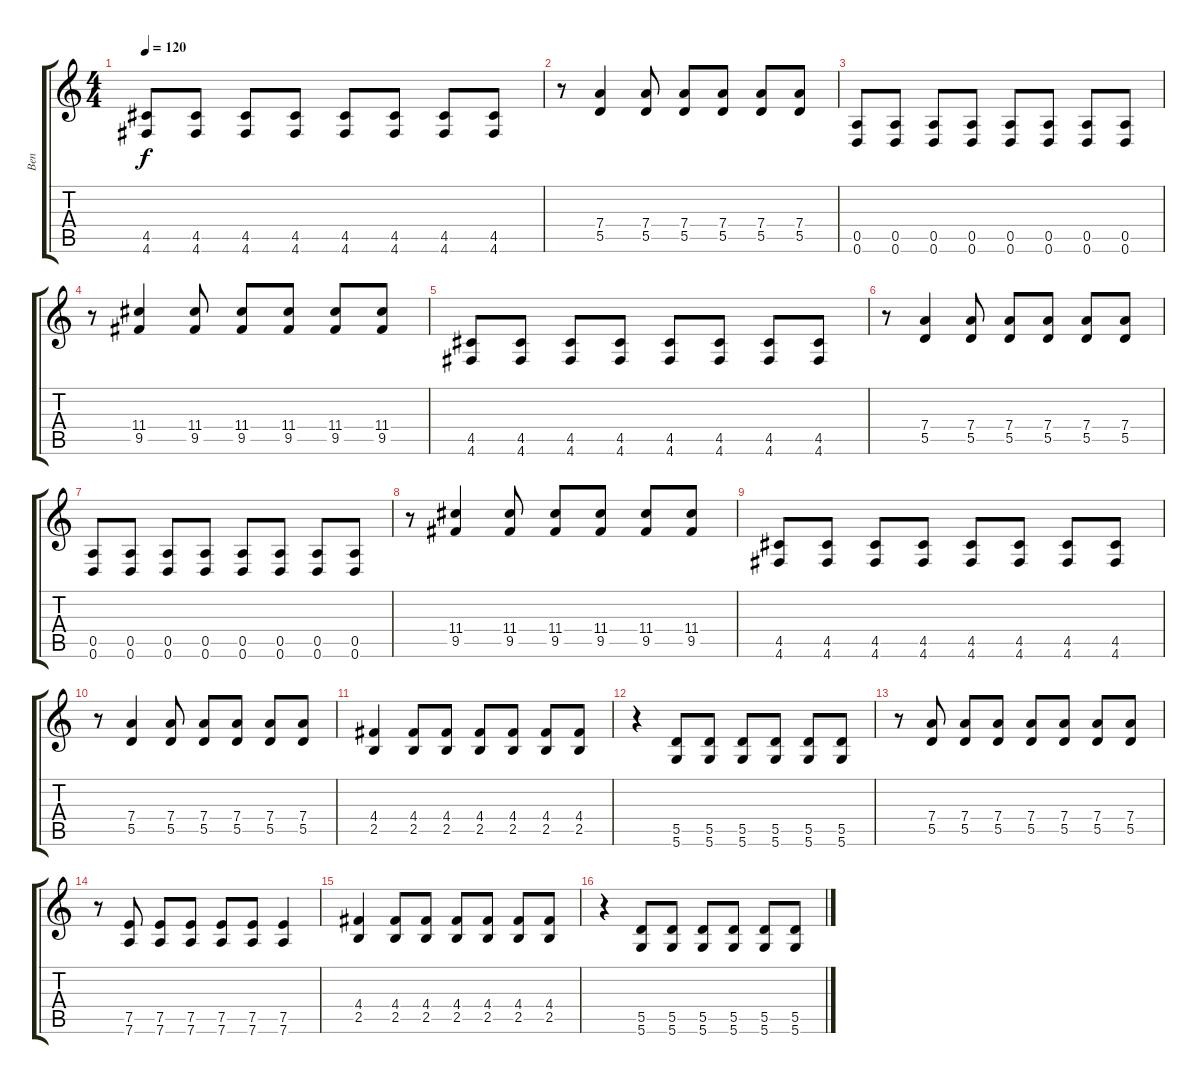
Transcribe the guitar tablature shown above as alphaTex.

\track ("Ben" "Ben") {instrument electricguitarclean}
\staff {score tabs}
\tuning (E4 B3 G3 D3 A2 D2) {hide}
\ts (4 4)
\tempo 120
\clef g2
\ks c
(4.5 4.6).8{dy f} (4.5 4.6).8 (4.5 4.6).8 (4.5 4.6).8 (4.5 4.6).8 (4.5 4.6).8 (4.5 4.6).8 (4.5 4.6).8 |
r.8 (7.4 5.5).4 (7.4 5.5).8 (7.4 5.5).8 (7.4 5.5).8 (7.4 5.5).8 (7.4 5.5).8 |
(0.5 0.6).8{instrument distortionguitar} (0.5 0.6).8 (0.5 0.6).8 (0.5 0.6).8 (0.5 0.6).8 (0.5 0.6).8 (0.5 0.6).8 (0.5 0.6).8 |
r.8 (11.4 9.5).4 (11.4 9.5).8 (11.4 9.5).8 (11.4 9.5).8 (11.4 9.5).8 (11.4 9.5).8 |
(4.5 4.6).8 (4.5 4.6).8 (4.5 4.6).8 (4.5 4.6).8 (4.5 4.6).8 (4.5 4.6).8 (4.5 4.6).8 (4.5 4.6).8 |
r.8 (7.4 5.5).4 (7.4 5.5).8 (7.4 5.5).8 (7.4 5.5).8 (7.4 5.5).8 (7.4 5.5).8 |
(0.5 0.6).8{instrument distortionguitar} (0.5 0.6).8 (0.5 0.6).8 (0.5 0.6).8 (0.5 0.6).8 (0.5 0.6).8 (0.5 0.6).8 (0.5 0.6).8 |
r.8 (11.4 9.5).4 (11.4 9.5).8 (11.4 9.5).8 (11.4 9.5).8 (11.4 9.5).8 (11.4 9.5).8 |
(4.5 4.6).8 (4.5 4.6).8 (4.5 4.6).8 (4.5 4.6).8 (4.5 4.6).8 (4.5 4.6).8 (4.5 4.6).8 (4.5 4.6).8 |
r.8 (7.4 5.5).4 (7.4 5.5).8 (7.4 5.5).8 (7.4 5.5).8 (7.4 5.5).8 (7.4 5.5).8 |
(4.4 2.5).4 (4.4 2.5).8 (4.4 2.5).8 (4.4 2.5).8 (4.4 2.5).8 (4.4 2.5).8 (4.4 2.5).8 |
r.4 (5.5 5.6).8 (5.5 5.6).8 (5.5 5.6).8 (5.5 5.6).8 (5.5 5.6).8 (5.5 5.6).8 |
r.8 (7.4 5.5).8 (7.4 5.5).8 (7.4 5.5).8 (7.4 5.5).8 (7.4 5.5).8 (7.4 5.5).8 (7.4 5.5).8 |
r.8 (7.5 7.6).8 (7.5 7.6).8 (7.5 7.6).8 (7.5 7.6).8 (7.5 7.6).8 (7.5 7.6).4 |
(4.4 2.5).4 (4.4 2.5).8 (4.4 2.5).8 (4.4 2.5).8 (4.4 2.5).8 (4.4 2.5).8 (4.4 2.5).8 |
r.4 (5.5 5.6).8 (5.5 5.6).8 (5.5 5.6).8 (5.5 5.6).8 (5.5 5.6).8 (5.5 5.6).8
